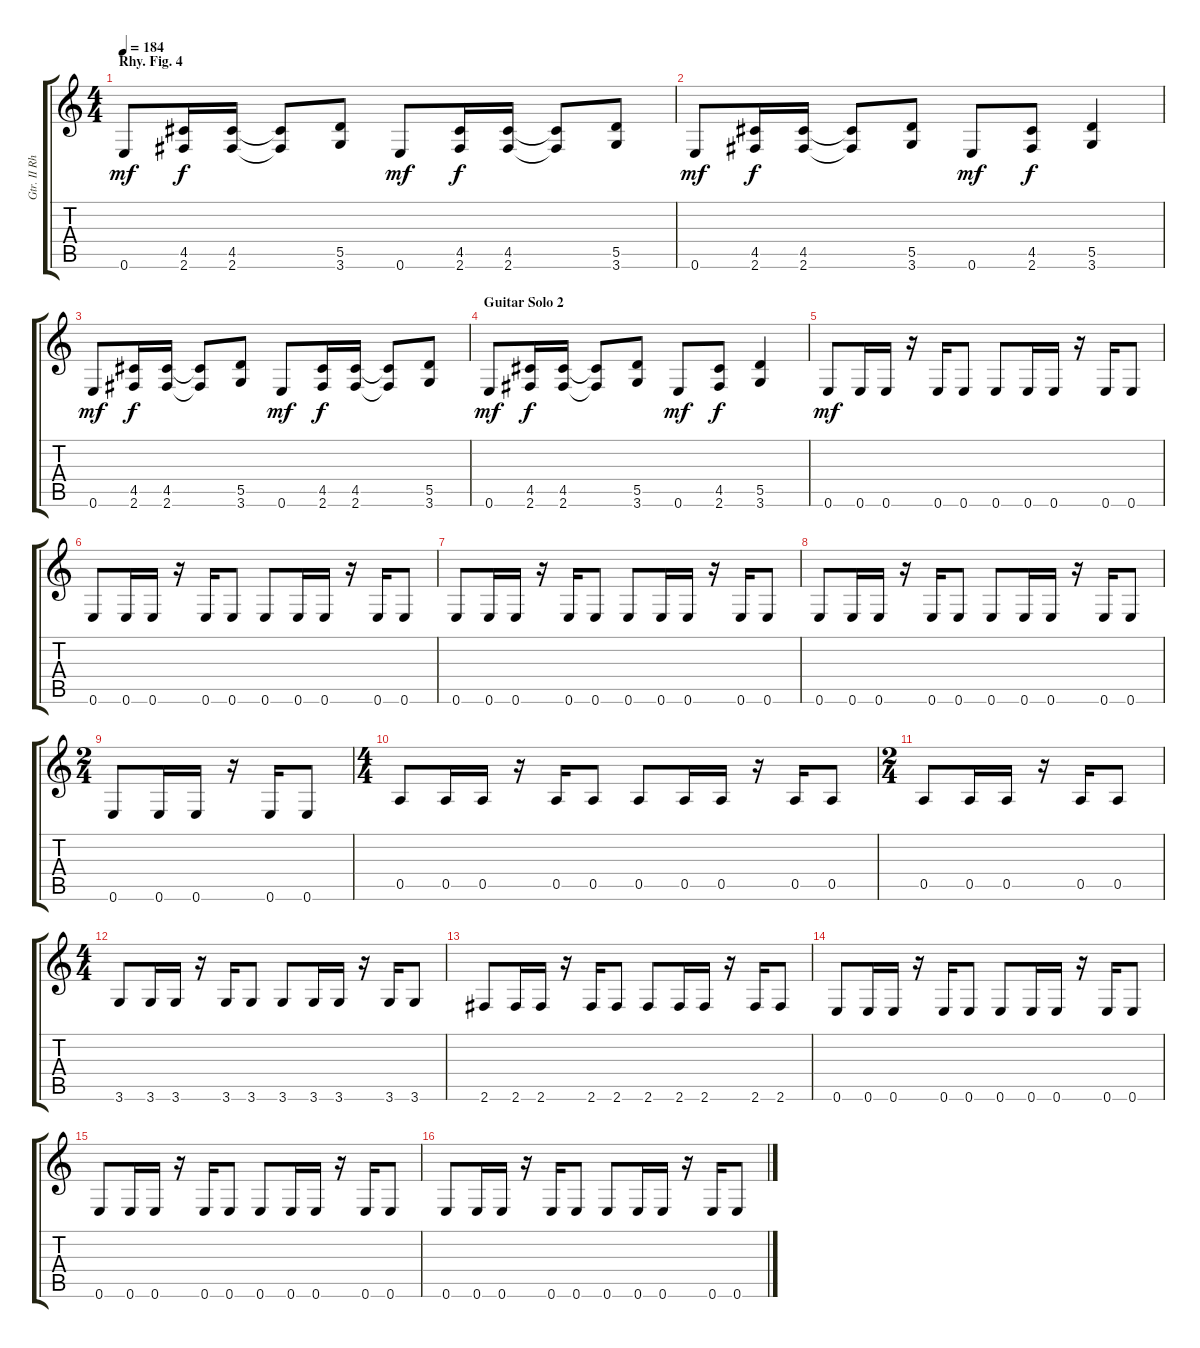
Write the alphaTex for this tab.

\track ("Gtr. II Rhytm" "Gtr. II Rh") {instrument distortionguitar}
\staff {score tabs}
\tuning (E4 B3 G3 D3 A2 E2) {hide}
\ts (4 4)
\section ("" "Rhy. Fig. 4")
\tempo 184
\clef g2
\ks c
0.6.8{dy mf} (4.5 2.6).16{dy f} (4.5 2.6).16 (4.5{t} 2.6{t}).8 (5.5 3.6).8 0.6.8{dy mf} (4.5 2.6).16{dy f} (4.5 2.6).16 (4.5{t} 2.6{t}).8 (5.5 3.6).8 |
0.6.8{dy mf} (4.5 2.6).16{dy f} (4.5 2.6).16 (4.5{t} 2.6{t}).8 (5.5 3.6).8 0.6.8{dy mf} (4.5 2.6).8{dy f} (5.5 3.6).4 |
0.6.8{dy mf} (4.5 2.6).16{dy f} (4.5 2.6).16 (4.5{t} 2.6{t}).8 (5.5 3.6).8 0.6.8{dy mf} (4.5 2.6).16{dy f} (4.5 2.6).16 (4.5{t} 2.6{t}).8 (5.5 3.6).8 |
\section ("" "Guitar Solo 2")
0.6.8{dy mf} (4.5 2.6).16{dy f} (4.5 2.6).16 (4.5{t} 2.6{t}).8 (5.5 3.6).8 0.6.8{dy mf} (4.5 2.6).8{dy f} (5.5 3.6).4 |
0.6.8{dy mf} 0.6.16 0.6.16 r.16 0.6.16 0.6.8 0.6.8 0.6.16 0.6.16 r.16 0.6.16 0.6.8 |
0.6.8 0.6.16 0.6.16 r.16 0.6.16 0.6.8 0.6.8 0.6.16 0.6.16 r.16 0.6.16 0.6.8 |
0.6.8 0.6.16 0.6.16 r.16 0.6.16 0.6.8 0.6.8 0.6.16 0.6.16 r.16 0.6.16 0.6.8 |
0.6.8 0.6.16 0.6.16 r.16 0.6.16 0.6.8 0.6.8 0.6.16 0.6.16 r.16 0.6.16 0.6.8 |
\ts (2 4)
0.6.8 0.6.16 0.6.16 r.16 0.6.16 0.6.8 |
\ts (4 4)
0.5.8 0.5.16 0.5.16 r.16 0.5.16 0.5.8 0.5.8 0.5.16 0.5.16 r.16 0.5.16 0.5.8 |
\ts (2 4)
0.5.8 0.5.16 0.5.16 r.16 0.5.16 0.5.8 |
\ts (4 4)
3.6.8 3.6.16 3.6.16 r.16 3.6.16 3.6.8 3.6.8 3.6.16 3.6.16 r.16 3.6.16 3.6.8 |
2.6.8 2.6.16 2.6.16 r.16 2.6.16 2.6.8 2.6.8 2.6.16 2.6.16 r.16 2.6.16 2.6.8 |
0.6.8 0.6.16 0.6.16 r.16 0.6.16 0.6.8 0.6.8 0.6.16 0.6.16 r.16 0.6.16 0.6.8 |
0.6.8 0.6.16 0.6.16 r.16 0.6.16 0.6.8 0.6.8 0.6.16 0.6.16 r.16 0.6.16 0.6.8 |
0.6.8 0.6.16 0.6.16 r.16 0.6.16 0.6.8 0.6.8 0.6.16 0.6.16 r.16 0.6.16 0.6.8
